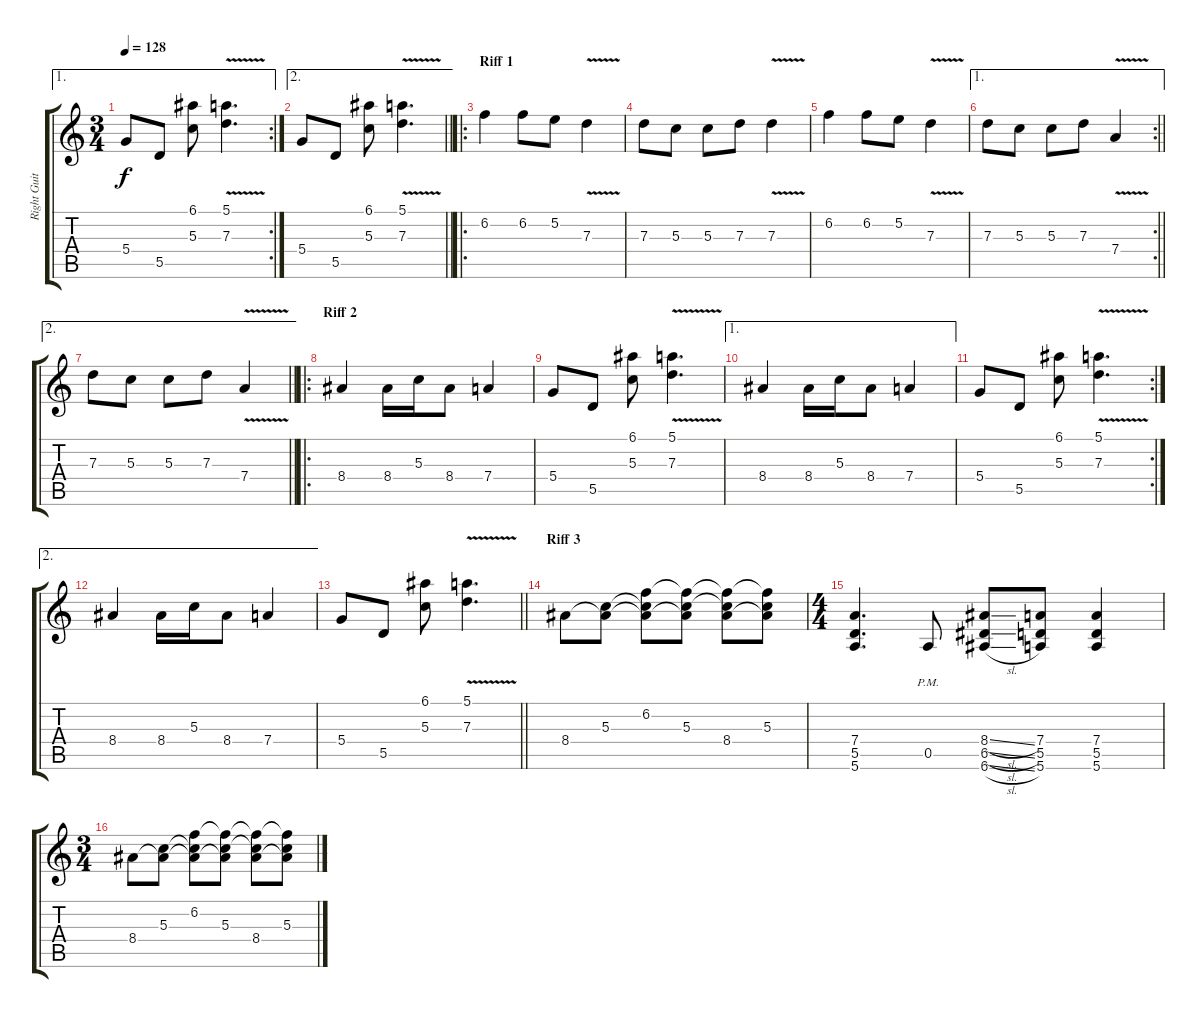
\track ("Right Guitar" "Right Guit") {instrument electricguitarjazz}
\staff {score tabs}
\tuning (E4 B3 G3 D3 A2 E2) {hide}
\ae 1
\rc 2
\ts (3 4)
\tempo 128
\clef g2
\ks c
5.4.8{dy f} 5.5.8 (6.1 5.3).8 (5.1{v} 7.3{v}).4{d} |
\ae 2
\barLineRight lightlight
5.4.8 5.5.8 (6.1 5.3).8 (5.1{v} 7.3{v}).4{d} |
\ro
\section ("" "Riff 1")
6.2.4 6.2.8 5.2.8 7.3{v}.4 |
7.3.8 5.3.8 5.3.8 7.3.8 7.3{v}.4 |
6.2.4 6.2.8 5.2.8 7.3{v}.4 |
\ae 1
\rc 2
\barLineRight lightlight
7.3.8 5.3.8 5.3.8 7.3.8 7.4{v}.4 |
\ae 2
\barLineRight lightlight
7.3.8 5.3.8 5.3.8 7.3.8 7.4{v}.4 |
\ro
\section ("" "Riff 2")
8.4.4 8.4.16 5.3.16 8.4.8 7.4.4 |
5.4.8 5.5.8 (6.1 5.3).8 (5.1{v} 7.3{v}).4{d} |
\ae 1
8.4.4 8.4.16 5.3.16 8.4.8 7.4.4 |
\rc 2
5.4.8 5.5.8 (6.1 5.3).8 (5.1{v} 7.3{v}).4{d} |
\ae 2
8.4.4 8.4.16 5.3.16 8.4.8 7.4.4 |
\barLineRight lightlight
5.4.8 5.5.8 (6.1 5.3).8 (5.1{v} 7.3{v}).4{d} |
\section ("" "Riff 3")
8.4.8 (5.3 8.4{t}).8 (6.2 5.3{t} 8.4{t}).8 (6.2{t} 5.3 8.4{t}).8 (6.2{t} 5.3{t} 8.4).8 (6.2{t} 5.3 8.4{t}).8 |
\ts (4 4)
(7.4 5.5 5.6).4{d} 0.5{pm}.8 (8.4{sl} 6.5{sl} 6.6{sl}).8 (7.4 5.5 5.6).8 (7.4 5.5 5.6).4 |
\ts (3 4)
8.4.8 (5.3 8.4{t}).8 (6.2 5.3{t} 8.4{t}).8 (6.2{t} 5.3 8.4{t}).8 (6.2{t} 5.3{t} 8.4).8 (6.2{t} 5.3 8.4{t}).8
